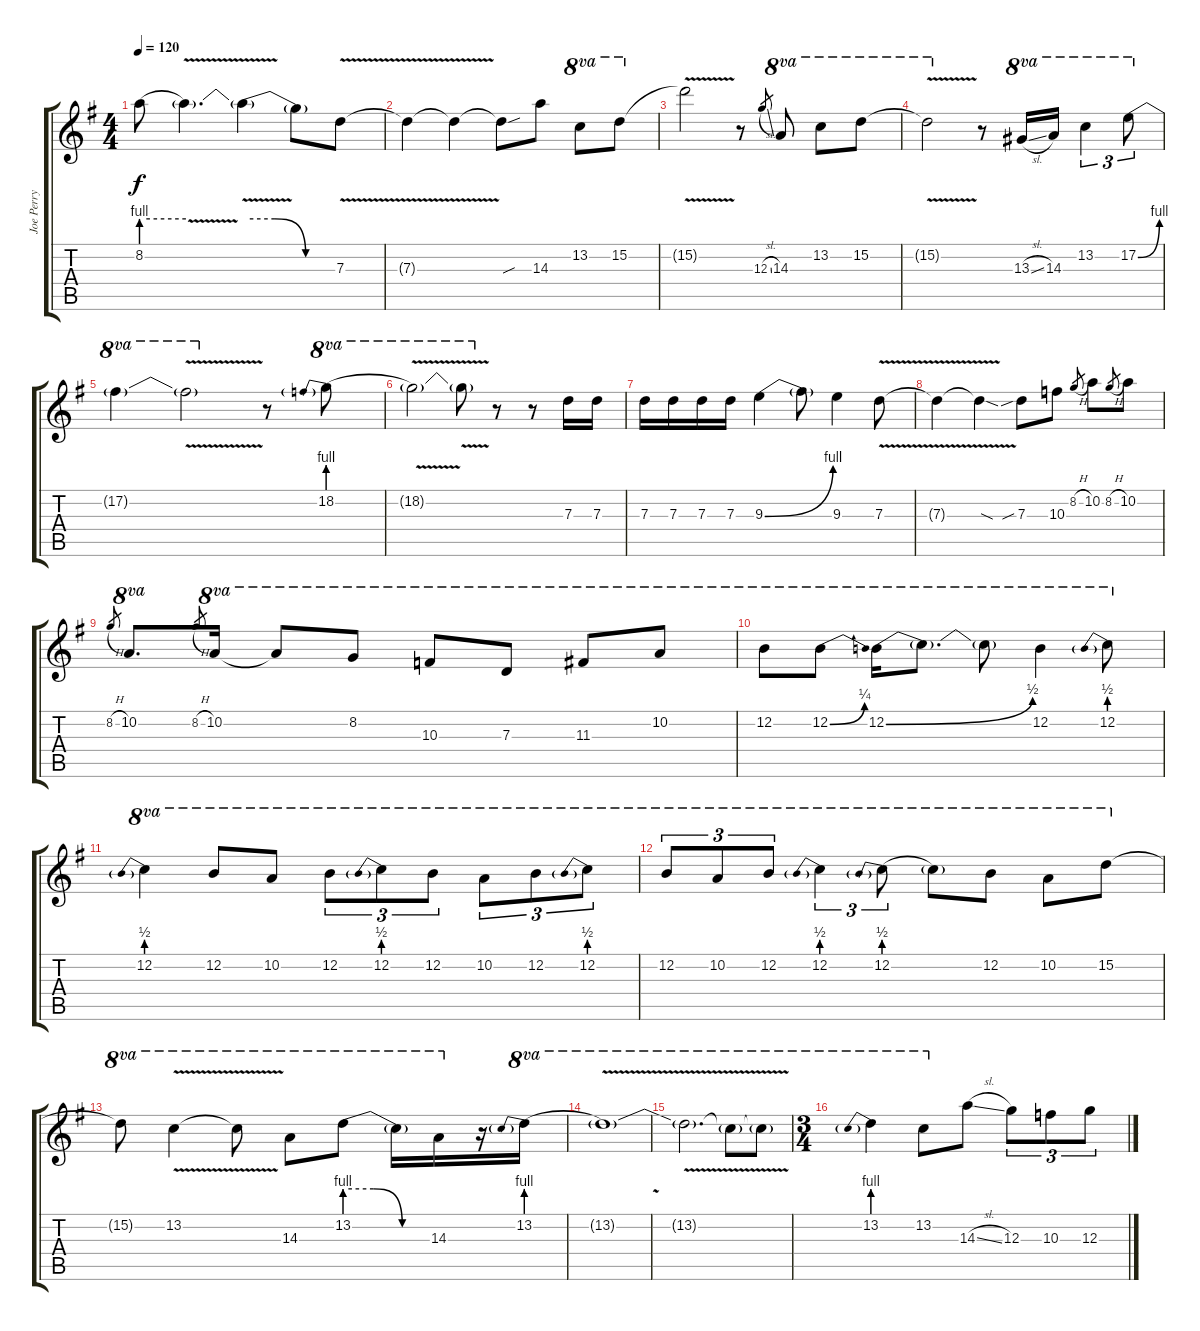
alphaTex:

\track ("Joe Perry" "Joe Perry") {instrument distortionguitar}
\staff {score tabs}
\tuning (E4 B3 G3 D3 A2 E2) {hide}
\ts (4 4)
\tempo 120
\clef g2
\ks g
8.2{be (hold 0 4 60 4) t}.8{dy f} 8.2{v t}.4{d} 8.2{be (custom 0 4 20 4 40 0 60 0) t}.4 8.2{t}.8 7.3{v}.8 |
7.3{v t}.4 7.3{t}.4 7.3{sou t}.8 14.3.8 13.2.8{ot 8va} 15.2.8{ot 8va} |
15.2{v t}.2 r.8 12.3{sl}.8{gr} 14.3.8{ot 8va} 13.2.8{ot 8va} 15.2.8{ot 8va} |
15.2{v t}.2{ot 8va} r.8 13.3{sl}.16{ot 8va} 14.3.16{ot 8va} 13.2.4{tu (3 2) ot 8va} 17.2{be (bend 0 0 60 4)}.8{tu (3 2) ot 8va} |
17.2{t}.4{ot 8va} 17.2{v t}.2{ot 8va} r.8 18.2{be (prebend 0 4 60 4)}.8{ot 8va} |
18.2{v t}.2{ot 8va} 18.2{t}.8{ot 8va} r.8 r.8 7.3.16 7.3.16 |
7.3.16 7.3.16 7.3.16 7.3.16 9.3{be (bend 0 0 60 4)}.4 9.3{t}.8 9.3.4 7.3{v}.8 |
7.3{v t}.4 7.3{sod t}.4 7.3{sib}.8 10.3.8 8.2{h}.8{gr} 10.2.8 8.2{h}.8{gr} 10.2.8 |
8.2{h}.8{gr} 10.2.8{d ot 8va} 8.2{h}.8{gr} 10.2.16{ot 8va} 10.2{t}.8{ot 8va} 8.2.8{ot 8va} 10.3.8{ot 8va} 7.3.8{ot 8va} 11.3.8{ot 8va} 10.2.8{ot 8va} |
12.2.8{ot 8va} 12.2{be (bend 0 0 60 1)}.8{ot 8va} 12.2{be (bend 0 0 60 2)}.16{ot 8va} 12.2{t}.8{d ot 8va} 12.2{t}.8{ot 8va} 12.2.4{ot 8va} 12.2{be (prebend 0 2 60 2)}.8{ot 8va} |
12.2{be (prebend 0 2 60 2)}.4{ot 8va} 12.2.8{ot 8va} 10.2.8{ot 8va} 12.2.8{tu (3 2) ot 8va} 12.2{be (prebend 0 2 60 2)}.8{tu (3 2) ot 8va} 12.2.8{tu (3 2) ot 8va} 10.2.8{tu (3 2) ot 8va} 12.2.8{tu (3 2) ot 8va} 12.2{be (prebend 0 2 60 2)}.8{tu (3 2) ot 8va} |
12.2.8{tu (3 2) ot 8va} 10.2.8{tu (3 2) ot 8va} 12.2.8{tu (3 2) ot 8va} 12.2{be (prebend 0 2 60 2)}.4{tu (3 2) ot 8va} 12.2{be (prebend 0 2 60 2)}.8{tu (3 2) ot 8va} 12.2{t}.8{ot 8va} 12.2.8{ot 8va} 10.2.8{ot 8va} 15.2.8{ot 8va} |
15.2{t}.8{ot 8va} 13.2{v}.4{ot 8va} 13.2{t}.8{ot 8va} 14.3.8{ot 8va} 13.2{be (custom 0 4 20 4 40 0 60 0)}.8{ot 8va} 13.2{t}.16{ot 8va} 14.3.16{ot 8va} r.16 13.2{be (prebend 0 4 60 4)}.16{ot 8va} |
13.2{v t}.1{ot 8va} |
13.2{v t}.2{d ot 8va} 13.2{v t}.8{ot 8va} 13.2{t}.8{ot 8va} |
\ts (3 4)
13.2{be (prebend 0 4 60 4)}.4{ot 8va} 13.2.8{ot 8va} 14.3{sl}.8 12.3.8{tu (3 2)} 10.3.8{tu (3 2)} 12.3.8{tu (3 2)}
